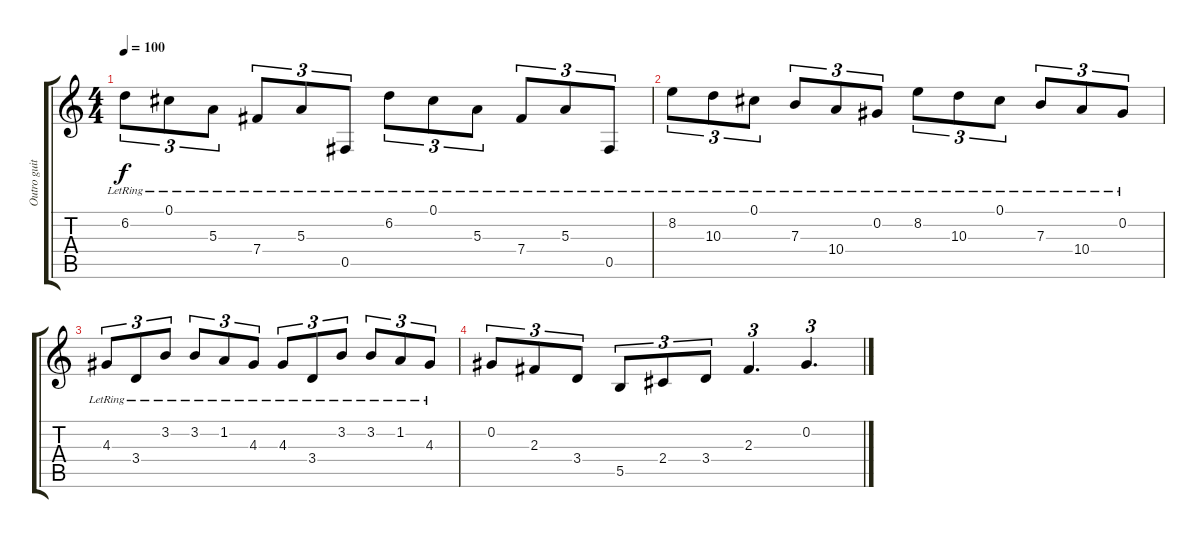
\track ("Outro guitar 2" "Outro guit") {mute instrument acousticguitarsteel}
\staff {score tabs}
\tuning (Db4 Ab3 E3 B2 Gb2 Db2) {hide}
\ts (4 4)
\tempo 100
\clef g2
\ks c
6.2{lr}.8{tu (3 2) dy f} 0.1{lr}.8{tu (3 2)} 5.3{lr}.8{tu (3 2)} 7.4{lr}.8{tu (3 2)} 5.3{lr}.8{tu (3 2)} 0.5{lr}.8{tu (3 2)} 6.2{lr}.8{tu (3 2)} 0.1{lr}.8{tu (3 2)} 5.3{lr}.8{tu (3 2)} 7.4{lr}.8{tu (3 2)} 5.3{lr}.8{tu (3 2)} 0.5{lr}.8{tu (3 2)} |
8.2{lr}.8{tu (3 2)} 10.3{lr}.8{tu (3 2)} 0.1{lr}.8{tu (3 2)} 7.3{lr}.8{tu (3 2)} 10.4{lr}.8{tu (3 2)} 0.2{lr}.8{tu (3 2)} 8.2{lr}.8{tu (3 2)} 10.3{lr}.8{tu (3 2)} 0.1{lr}.8{tu (3 2)} 7.3{lr}.8{tu (3 2)} 10.4{lr}.8{tu (3 2)} 0.2{lr}.8{tu (3 2)} |
4.3{lr}.8{tu (3 2)} 3.4{lr}.8{tu (3 2)} 3.2{lr}.8{tu (3 2)} 3.2{lr}.8{tu (3 2)} 1.2{lr}.8{tu (3 2)} 4.3{lr}.8{tu (3 2)} 4.3{lr}.8{tu (3 2)} 3.4{lr}.8{tu (3 2)} 3.2{lr}.8{tu (3 2)} 3.2{lr}.8{tu (3 2)} 1.2{lr}.8{tu (3 2)} 4.3{lr}.8{tu (3 2)} |
0.2.8{tu (3 2)} 2.3.8{tu (3 2)} 3.4.8{tu (3 2)} 5.5.8{tu (3 2)} 2.4.8{tu (3 2)} 3.4.8{tu (3 2)} 2.3.4{d tu (3 2)} 0.2.4{d tu (3 2)}
